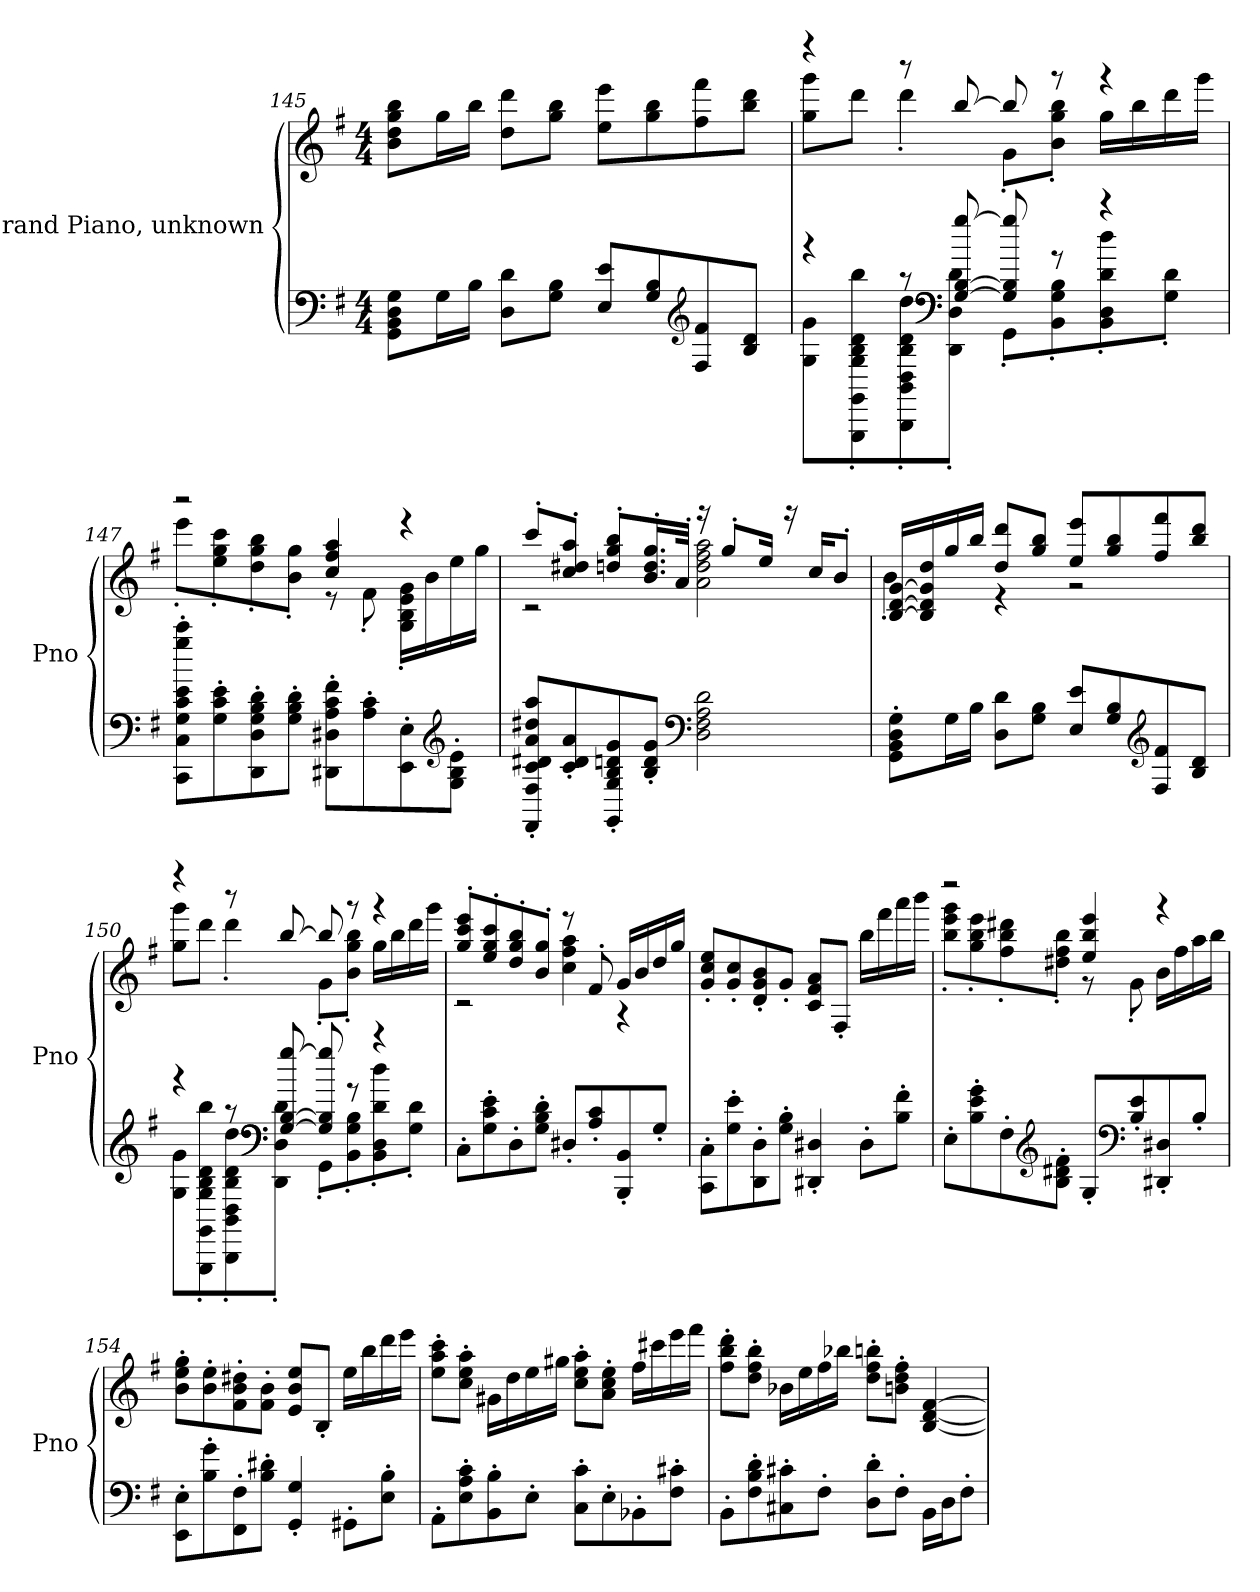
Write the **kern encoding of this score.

**kern	**kern
*part1	*part1
*staff2	*staff1
*I"Grand Piano, unknown	*
*I'Pno	*
*clefF4	*clefG2
*k[f#]	*k[f#]
*M4/4	*M4/4
=145	=145
8GG\ 8BB\ 8D\ 8G\L	8b\ 8dd\ 8gg\ 8bb\L
16G\L	16gg\L
16B\JJ	16bb\JJ
8D\ 8d\L	8dd\ 8ddd\L
8G\ 8B\J	8gg\ 8bb\J
8E/ 8e/L	8ee\ 8eee\L
8G/ 8B/	8gg\ 8bb\
*clefG2	*
8F#/ 8f#/	8ff#\ 8fff#\
8B/ 8d/J	8bb\ 8ddd\J
!!LO:LB:g=z
=146	=146
*^	*^
4r	8G\ 8g\L	4r	8gg\ 8ggg\L
.	8GGG\' 8GG\' 8G\' 8B\' 8d\' 8bb\'	.	8ddd\J
8r	8BBB\' 8BB\' 8D\' 8B\' 8d\' 8dd\'	8r	4ddd'\
*clefF4	*	*	*
[8G/ [8B/ [8gg/	8DD\' 8D\' 8d\'J	[8bb/	.
8G/] 8B/] 8gg/]	8GG'\L	8bb/]	8g'\L
8r	8BB\' 8G\' 8B\'	8r	8b\' 8gg\' 8bb\'J
4r	8BB\' 8D\' 8d\' 8dd\'	4r	16gg\LL
.	.	.	16bb\
.	8G\' 8d\'J	.	16ddd\
.	.	.	16ggg\JJ
*v	*v	*	*
=147	=147	=147
8CC\' 8C\' 8G\' 8c\' 8e\' 8gg\' 8ccc\'L	2r	8eee'\L
8G\' 8c\' 8e\'	.	8ee\' 8gg\' 8ccc\'
8DD\' 8D\' 8G\' 8B\' 8d\'	.	8dd\' 8gg\' 8bb\'
8G\' 8B\' 8d\'J	.	8b\' 8gg\'J
8DD#X\' 8D#X\' 8A\' 8c\' 8f#\'L	4cc/ 4ff#/ 4aa/	8r
8A\' 8c\'	.	8f#'\
8EE\' 8E\'	4r	16G\' 16B\' 16e\' 16g\'LL
.	.	16b\
*clefG2	*	*
8G\' 8B\' 8e\'J	.	16ee\
.	.	16gg\JJ
=148	=148	=148
8FF#/' 8F#/' 8c/' 8d#X/' 8a/' 8dd#X/' 8aa/'L	8ccc'/L	2r
8c/' 8d#/' 8a/'	8cc/' 8dd#X/' 8aa/'J	.
8GG/' 8G/' 8B/' 8dn/' 8g/'	8ddn/' 8gg/' 8bb/'L	.
8B/' 8d/' 8g/'J	16.b/' 16.dd/' 16.gg/'L	.
.	32a'/JJk	.
*clefF4	*	*
2D\ 2F#\ 2A\ 2d\	16r	2a\ 2dd\ 2ff#\ 2aa\
.	8gg'/L	.
.	16ee/Jk	.
.	16r	.
.	16cc/KL	.
.	8b'/J	.
!!LO:PB:g=z	!!
=149	=149	=149
8GG\' 8BB\' 8D\' 8G\'L	[16B/ [16d/ [16g/LL	4b'\
.	16B/] 16d/] 16g/] 16dd/	.
16G\L	16gg/	.
16B\JJ	16bb/JJ	.
8D\ 8d\L	8dd/ 8ddd/L	4r
8G\ 8B\J	8gg/ 8bb/J	.
8E/ 8e/L	8ee/ 8eee/L	2r
8G/ 8B/	8gg/ 8bb/	.
*clefG2	*	*
8F#/ 8f#/	8ff#/ 8fff#/	.
8B/ 8d/J	8bb/ 8ddd/J	.
=150	=150	=150
*^	*	*
4r	8G\ 8g\L	4r	8gg\ 8ggg\L
.	8GGG\' 8GG\' 8G\' 8B\' 8d\' 8bb\'	.	8ddd\J
8r	8BBB\' 8BB\' 8D\' 8B\' 8d\' 8dd\'	8r	4ddd'\
*clefF4	*	*	*
[8G/ [8B/ [8gg/	8DD\' 8D\' 8d\'J	[8bb/	.
8G/] 8B/] 8gg/]	8GG'\L	8bb/]	8g'\L
8r	8BB\' 8G\' 8B\'	8r	8b\' 8gg\' 8bb\'J
4r	8BB\' 8D\' 8d\' 8dd\'	4r	16gg\LL
.	.	.	16bb\
.	8G\' 8d\'J	.	16ddd\
.	.	.	16ggg\JJ
*v	*v	*	*
=151	=151	=151
8C'\L	8gg/' 8ccc/' 8eee/'L	2r
8G\' 8c\' 8e\'	8ee/' 8gg/' 8ccc/'	.
8D'\	8dd/' 8gg/' 8bb/'	.
8G\' 8B\' 8d\'J	8b/' 8gg/'J	.
8D#X'/L	8r	4cc\ 4ff#\ 4aa\
8A/' 8c/'	8f#'/	.
8BBB/' 8BB/'	16g/LL	4r
.	16b/	.
8G'/J	16dd/	.
.	16gg/JJ	.
*	*v	*v
!!LO:LB:g=z
=152	=152
8CC\' 8C\'L	8g/' 8cc/' 8ee/'L
8G\' 8e\'	8g/' 8cc/'
8DD\' 8D\'	8d/' 8g/' 8b/'
8G\' 8B\'J	8g'/J
4DD#X/' 4D#X/'	8c/ 8f#/ 8a/L
.	8F#'/J
8D#'\L	16bb\LL
.	16fff#\
8B\' 8f#\'J	16aaa\
.	16bbb\JJ
=153	=153
*	*^
8E'\L	2r	8bb\' 8eee\' 8ggg\'L
8B\' 8e\' 8g\'	.	8gg\' 8bb\' 8eee\'
8F#'\	.	8ff#\' 8bb\' 8ddd#X\'
*clefG2	*	*
8B\' 8d#X\' 8f#\'J	.	8dd#X\' 8ff#\' 8bb\'J
8G'/L	4ee/ 4bb/ 4eee/	8r
*clefF4	*	*
8B/' 8e/'	.	8g'\
8DD#X/' 8D#X/'	4r	16b\LL
.	.	16ff#\
8B'/J	.	16aa\
.	.	16bb\JJ
*	*v	*v
=154	=154
8EE\' 8E\'L	8b\' 8ee\' 8gg\'L
8B\' 8g\'	8b\' 8ee\'
8FF#\' 8F#\'	8f#\' 8b\' 8dd#X\'
8B\' 8d#X\'J	8f#\' 8b\'J
4GG/' 4G/'	8e/ 8b/ 8ee/L
.	8B'/J
8GG#X'\L	16ee\LL
.	16bb\
8E\' 8B\'J	16ddd\
.	16eee\JJ
!!LO:LB:g=z
=155	=155
8AA'\L	8ee\' 8aa\' 8ccc\'L
8E\' 8A\' 8c\'	8cc\' 8ee\' 8aa\'J
8BB\' 8B\'	16g#X\LL
.	16dd\
8E'\J	16ee\
.	16gg#X\JJ
8C\' 8c\'L	8cc\' 8ee\' 8aa\'L
8E'\	8a\' 8cc\' 8ee\'J
8BB-X'\	16ff#\LL
.	16ccc#X\
8F#\' 8c#X\'J	16eee\
.	16fff#\JJ
=156	=156
8BB'\L	8ff#\' 8bb\' 8ddd\'L
8F#\' 8B\' 8d\'	8dd\' 8ff#\' 8bb\'J
8C#X\' 8c#X\'	16b-X\LL
.	16ee\
8F#'\J	16ff#\
.	16bb-X\JJ
8D\' 8d\'L	8dd\' 8ff#\' 8bbn\'L
8F#'\J	8bn\' 8dd\' 8ff#\'J
16BB\LL	[4B/ [4d/ [4f#/
16D\J	.
8F#'\J	.
=	=
*-	*-
